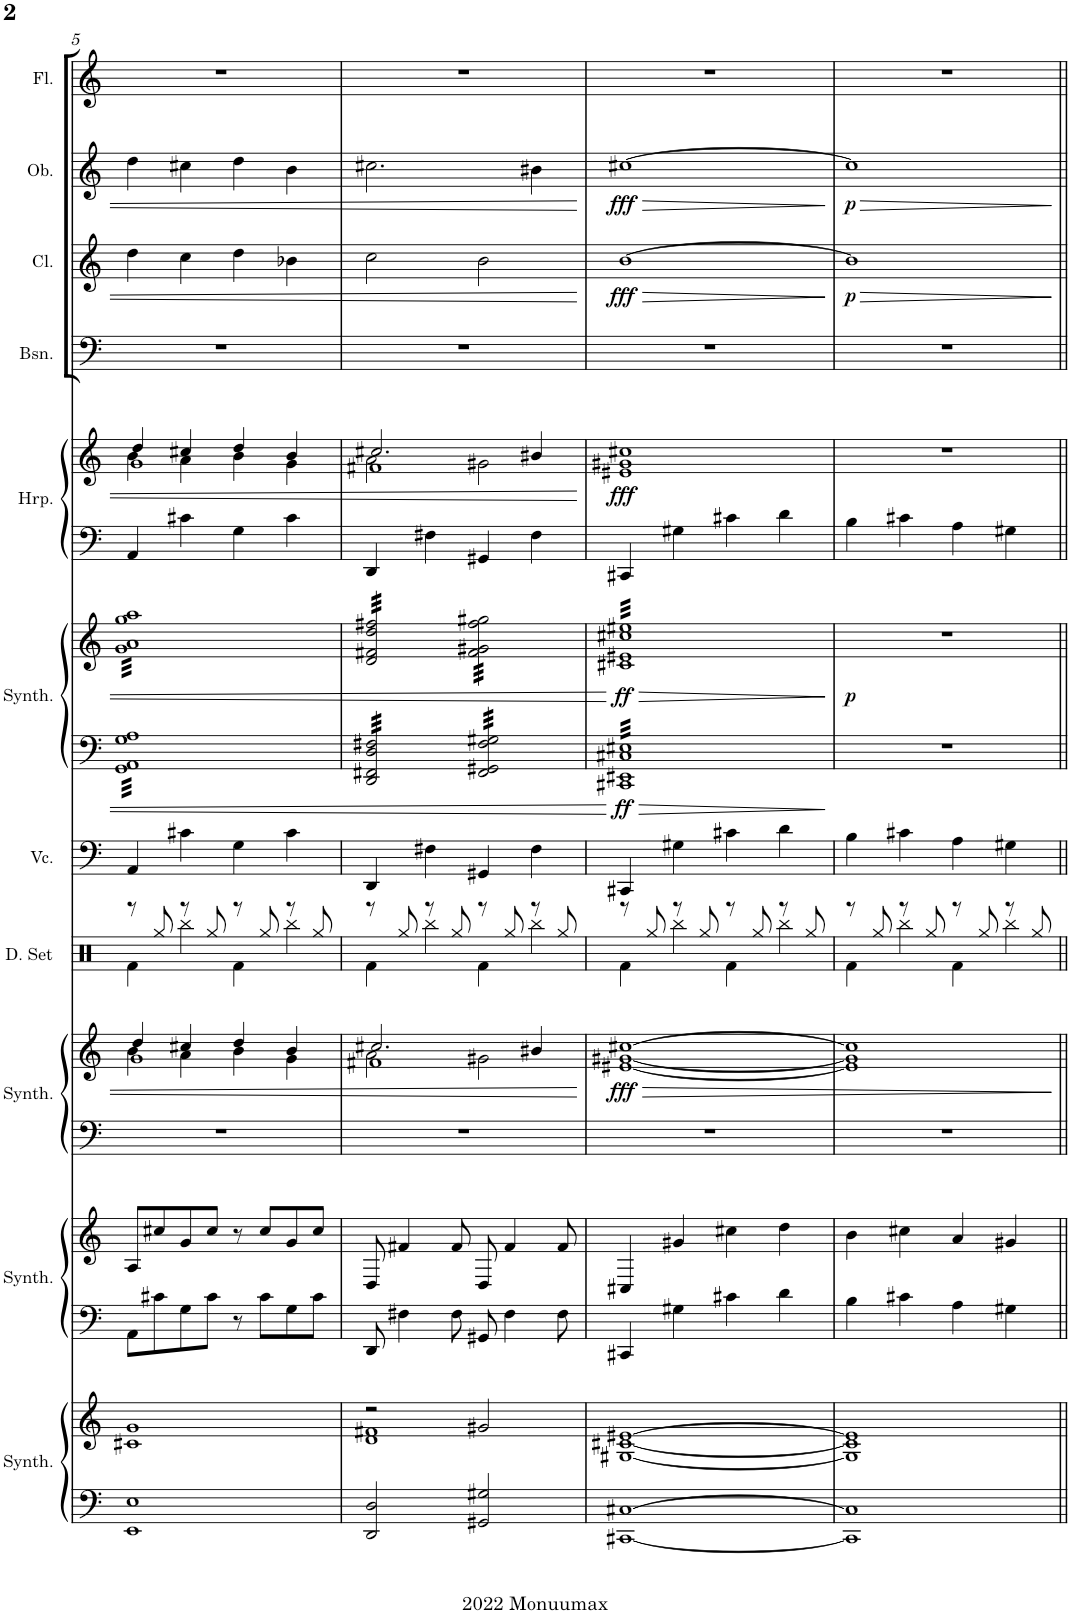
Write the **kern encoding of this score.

**kern	**kern	**kern	**kern	**kern	**kern	**dynam	**kern	**kern	**kern	**kern	**dynam	**kern	**kern	**dynam	**kern	**kern	**dynam	**kern	**dynam	**kern
*part11	*part11	*part10	*part10	*part9	*part9	*part9	*part8	*part7	*part6	*part6	*part6	*part5	*part5	*part5	*part4	*part3	*part3	*part2	*part2	*part1
*staff16	*staff15	*staff14	*staff13	*staff12	*staff11	*staff11/12	*staff10	*staff9	*staff8	*staff7	*staff7/8	*staff6	*staff5	*staff5/6	*staff4	*staff3	*staff3	*staff2	*staff2	*staff1
*I"Metallic Synthesiser	*	*I"Pad Synthesiser	*	*I"Brightness Synthesiser	*	*	*I"Drumset	*I"Violoncello	*I"Bowed Synthesiser	*	*	*I"Harp	*	*	*I"Bassoon	*I"Clarinet	*	*I"Oboe	*	*I"Flute
*I'Synth.	*	*I'Synth.	*	*I'Synth.	*	*	*I'D. Set	*I'Vc.	*I'Synth.	*	*	*I'Hrp.	*	*	*I'Bsn.	*I'Cl.	*	*I'Ob.	*	*I'Fl.
!!LO:PB:g=z
*clefF4	*clefG2	*clefF4	*clefG2	*clefF4	*clefG2	*	*clefX	*clefF4	*clefF4	*clefG2	*	*clefF4	*clefG2	*	*clefF4	*clefG2	*	*clefG2	*	*clefG2
*	*	*	*	*	*	*	*	*	*	*	*	*	*	*	*	*Trd1c2	*	*	*	*
*k[]	*k[]	*k[]	*k[]	*k[]	*k[]	*	*k[]	*k[]	*k[]	*k[]	*	*k[]	*k[]	*	*k[]	*k[]	*	*k[]	*	*k[]
*M4/4	*M4/4	*M4/4	*M4/4	*M4/4	*M4/4	*	*M4/4	*M4/4	*M4/4	*M4/4	*	*M4/4	*M4/4	*	*M4/4	*M4/4	*	*M4/4	*	*M4/4
=5	=5	=5	=5	=5	=5	=5	=5	=5	=5	=5	=5	=5	=5	=5	=5	=5	=5	=5	=5	=5
*	*	*	*	*	*^	*	*^	*	*	*	*	*	*^	*	*	*	*	*	*	*
*	*	*	*	*	*	*^	*	*	*	*	*	*	*	*	*	*^	*	*	*	*	*	*	*
*	*	*	*	*	*	*	*	*	*	*	*	*tremolo	*	*	*	*	*	*	*	*	*	*	*	*	*
*	*	*	*	*	*	*	*	*	*	*	*	*	*tremolo	*	*	*	*	*	*	*	*	*	*	*	*
1EE 1E	1c#X 1g	8AA\L	8A/L	1r	4dd/	4b\	1g	.	8r	4Rf\	4AA/	32GG 32AA 32G 32ALLL	32g 32a 32gg 32aaLLL	.	4AA/	4dd/	4b\	1g	.	1r	4dd\	.	4dd\	.	1r
.	.	.	.	.	.	.	.	.	.	.	.	32GG 32AA 32G 32A	32g 32a 32gg 32aa	.	.	.	.	.	.	.	.	.	.	.	.
.	.	.	.	.	.	.	.	.	.	.	.	32GG 32AA 32G 32A	32g 32a 32gg 32aa	.	.	.	.	.	.	.	.	.	.	.	.
.	.	.	.	.	.	.	.	.	.	.	.	32GG 32AA 32G 32A	32g 32a 32gg 32aa	.	.	.	.	.	.	.	.	.	.	.	.
.	.	8c#X\	8cc#X/	.	.	.	.	.	8Rgg/	.	.	32GG 32AA 32G 32A	32g 32a 32gg 32aa	.	.	.	.	.	.	.	.	.	.	.	.
.	.	.	.	.	.	.	.	.	.	.	.	32GG 32AA 32G 32A	32g 32a 32gg 32aa	.	.	.	.	.	.	.	.	.	.	.	.
.	.	.	.	.	.	.	.	.	.	.	.	32GG 32AA 32G 32A	32g 32a 32gg 32aa	.	.	.	.	.	.	.	.	.	.	.	.
.	.	.	.	.	.	.	.	.	.	.	.	32GG 32AA 32G 32A	32g 32a 32gg 32aa	.	.	.	.	.	.	.	.	.	.	.	.
.	.	8G\	8g/	.	4cc#X/	4a\	.	.	8r	4Rbb\	4c#X\	32GG 32AA 32G 32A	32g 32a 32gg 32aa	.	4c#X\	4cc#X/	4a\	.	.	.	4cc\	.	4cc#X\	.	.
.	.	.	.	.	.	.	.	.	.	.	.	32GG 32AA 32G 32A	32g 32a 32gg 32aa	.	.	.	.	.	.	.	.	.	.	.	.
.	.	.	.	.	.	.	.	.	.	.	.	32GG 32AA 32G 32A	32g 32a 32gg 32aa	.	.	.	.	.	.	.	.	.	.	.	.
.	.	.	.	.	.	.	.	.	.	.	.	32GG 32AA 32G 32A	32g 32a 32gg 32aa	.	.	.	.	.	.	.	.	.	.	.	.
.	.	8c#\J	8cc#/J	.	.	.	.	.	8Rgg/	.	.	32GG 32AA 32G 32A	32g 32a 32gg 32aa	.	.	.	.	.	.	.	.	.	.	.	.
.	.	.	.	.	.	.	.	.	.	.	.	32GG 32AA 32G 32A	32g 32a 32gg 32aa	.	.	.	.	.	.	.	.	.	.	.	.
.	.	.	.	.	.	.	.	.	.	.	.	32GG 32AA 32G 32A	32g 32a 32gg 32aa	.	.	.	.	.	.	.	.	.	.	.	.
.	.	.	.	.	.	.	.	.	.	.	.	32GG 32AA 32G 32A	32g 32a 32gg 32aa	.	.	.	.	.	.	.	.	.	.	.	.
.	.	8r	8r	.	4dd/	4b\	.	.	8r	4Rf\	4G\	32GG 32AA 32G 32A	32g 32a 32gg 32aa	.	4G\	4dd/	4b\	.	.	.	4dd\	.	4dd\	.	.
.	.	.	.	.	.	.	.	.	.	.	.	32GG 32AA 32G 32A	32g 32a 32gg 32aa	.	.	.	.	.	.	.	.	.	.	.	.
.	.	.	.	.	.	.	.	.	.	.	.	32GG 32AA 32G 32A	32g 32a 32gg 32aa	.	.	.	.	.	.	.	.	.	.	.	.
.	.	.	.	.	.	.	.	.	.	.	.	32GG 32AA 32G 32A	32g 32a 32gg 32aa	.	.	.	.	.	.	.	.	.	.	.	.
.	.	8c#\L	8cc#/L	.	.	.	.	.	8Rgg/	.	.	32GG 32AA 32G 32A	32g 32a 32gg 32aa	.	.	.	.	.	.	.	.	.	.	.	.
.	.	.	.	.	.	.	.	.	.	.	.	32GG 32AA 32G 32A	32g 32a 32gg 32aa	.	.	.	.	.	.	.	.	.	.	.	.
.	.	.	.	.	.	.	.	.	.	.	.	32GG 32AA 32G 32A	32g 32a 32gg 32aa	.	.	.	.	.	.	.	.	.	.	.	.
.	.	.	.	.	.	.	.	.	.	.	.	32GG 32AA 32G 32A	32g 32a 32gg 32aa	.	.	.	.	.	.	.	.	.	.	.	.
.	.	8G\	8g/	.	4b/	4g\	.	.	8r	4Rbb\	4c#\	32GG 32AA 32G 32A	32g 32a 32gg 32aa	.	4c#\	4b/	4g\	.	.	.	4b-X\	.	4b\	.	.
.	.	.	.	.	.	.	.	.	.	.	.	32GG 32AA 32G 32A	32g 32a 32gg 32aa	.	.	.	.	.	.	.	.	.	.	.	.
.	.	.	.	.	.	.	.	.	.	.	.	32GG 32AA 32G 32A	32g 32a 32gg 32aa	.	.	.	.	.	.	.	.	.	.	.	.
.	.	.	.	.	.	.	.	.	.	.	.	32GG 32AA 32G 32A	32g 32a 32gg 32aa	.	.	.	.	.	.	.	.	.	.	.	.
.	.	8c#\J	8cc#/J	.	.	.	.	.	8Rgg/	.	.	32GG 32AA 32G 32A	32g 32a 32gg 32aa	.	.	.	.	.	.	.	.	.	.	.	.
.	.	.	.	.	.	.	.	.	.	.	.	32GG 32AA 32G 32A	32g 32a 32gg 32aa	.	.	.	.	.	.	.	.	.	.	.	.
.	.	.	.	.	.	.	.	.	.	.	.	32GG 32AA 32G 32A	32g 32a 32gg 32aa	.	.	.	.	.	.	.	.	.	.	.	.
.	.	.	.	.	.	.	.	.	.	.	.	32GG 32AA 32G 32AJJJ	32g 32a 32gg 32aaJJJ	.	.	.	.	.	.	.	.	.	.	.	.
=6	=6	=6	=6	=6	=6	=6	=6	=6	=6	=6	=6	=6	=6	=6	=6	=6	=6	=6	=6	=6	=6	=6	=6	=6	=6
*	*^	*	*	*	*	*	*	*	*	*	*	*	*	*	*	*	*	*	*	*	*	*	*	*	*
2DD/ 2D/	2r	1d 1f#X	8DD/	8D/	1r	2.cc#X/	2a\	1f#X	.	8r	4Rf\	4DD/	32DD/ 32FF#X/ 32D/ 32F#X/LLL	32d/ 32f#X/ 32dd/ 32ff#X/LLL	.	4DD/	2.cc#X/	2a\	1f#X	.	1r	2cc\	.	2.cc#X\	.	1r
.	.	.	.	.	.	.	.	.	.	.	.	.	32DD/ 32FF#X/ 32D/ 32F#X/	32d/ 32f#X/ 32dd/ 32ff#X/	.	.	.	.	.	.	.	.	.	.	.	.
.	.	.	.	.	.	.	.	.	.	.	.	.	32DD/ 32FF#X/ 32D/ 32F#X/	32d/ 32f#X/ 32dd/ 32ff#X/	.	.	.	.	.	.	.	.	.	.	.	.
.	.	.	.	.	.	.	.	.	.	.	.	.	32DD/ 32FF#X/ 32D/ 32F#X/	32d/ 32f#X/ 32dd/ 32ff#X/	.	.	.	.	.	.	.	.	.	.	.	.
.	.	.	4F#X\	4f#X/	.	.	.	.	.	8Rgg/	.	.	32DD/ 32FF#X/ 32D/ 32F#X/	32d/ 32f#X/ 32dd/ 32ff#X/	.	.	.	.	.	.	.	.	.	.	.	.
.	.	.	.	.	.	.	.	.	.	.	.	.	32DD/ 32FF#X/ 32D/ 32F#X/	32d/ 32f#X/ 32dd/ 32ff#X/	.	.	.	.	.	.	.	.	.	.	.	.
.	.	.	.	.	.	.	.	.	.	.	.	.	32DD/ 32FF#X/ 32D/ 32F#X/	32d/ 32f#X/ 32dd/ 32ff#X/	.	.	.	.	.	.	.	.	.	.	.	.
.	.	.	.	.	.	.	.	.	.	.	.	.	32DD/ 32FF#X/ 32D/ 32F#X/	32d/ 32f#X/ 32dd/ 32ff#X/	.	.	.	.	.	.	.	.	.	.	.	.
.	.	.	.	.	.	.	.	.	.	8r	4Rbb\	4F#X\	32DD/ 32FF#X/ 32D/ 32F#X/	32d/ 32f#X/ 32dd/ 32ff#X/	.	4F#X\	.	.	.	.	.	.	.	.	.	.
.	.	.	.	.	.	.	.	.	.	.	.	.	32DD/ 32FF#X/ 32D/ 32F#X/	32d/ 32f#X/ 32dd/ 32ff#X/	.	.	.	.	.	.	.	.	.	.	.	.
.	.	.	.	.	.	.	.	.	.	.	.	.	32DD/ 32FF#X/ 32D/ 32F#X/	32d/ 32f#X/ 32dd/ 32ff#X/	.	.	.	.	.	.	.	.	.	.	.	.
.	.	.	.	.	.	.	.	.	.	.	.	.	32DD/ 32FF#X/ 32D/ 32F#X/	32d/ 32f#X/ 32dd/ 32ff#X/	.	.	.	.	.	.	.	.	.	.	.	.
.	.	.	8F#\	8f#/	.	.	.	.	.	8Rgg/	.	.	32DD/ 32FF#X/ 32D/ 32F#X/	32d/ 32f#X/ 32dd/ 32ff#X/	.	.	.	.	.	.	.	.	.	.	.	.
.	.	.	.	.	.	.	.	.	.	.	.	.	32DD/ 32FF#X/ 32D/ 32F#X/	32d/ 32f#X/ 32dd/ 32ff#X/	.	.	.	.	.	.	.	.	.	.	.	.
.	.	.	.	.	.	.	.	.	.	.	.	.	32DD/ 32FF#X/ 32D/ 32F#X/	32d/ 32f#X/ 32dd/ 32ff#X/	.	.	.	.	.	.	.	.	.	.	.	.
.	.	.	.	.	.	.	.	.	.	.	.	.	32DD/ 32FF#X/ 32D/ 32F#X/JJJ	32d/ 32f#X/ 32dd/ 32ff#X/JJJ	.	.	.	.	.	.	.	.	.	.	.	.
2GG#X/ 2G#X/	2g#X/	.	8GG#X/	8D/	.	.	2g#X\	.	.	8r	4Rf\	4GG#X/	32FF#/ 32GG#X/ 32F#/ 32G#X/LLL	32f#\ 32g#X\ 32ff#\ 32gg#X\LLL	.	4GG#X/	.	2g#X\	.	.	.	2b\	.	.	.	.
.	.	.	.	.	.	.	.	.	.	.	.	.	32FF#/ 32GG#X/ 32F#/ 32G#X/	32f#\ 32g#X\ 32ff#\ 32gg#X\	.	.	.	.	.	.	.	.	.	.	.	.
.	.	.	.	.	.	.	.	.	.	.	.	.	32FF#/ 32GG#X/ 32F#/ 32G#X/	32f#\ 32g#X\ 32ff#\ 32gg#X\	.	.	.	.	.	.	.	.	.	.	.	.
.	.	.	.	.	.	.	.	.	.	.	.	.	32FF#/ 32GG#X/ 32F#/ 32G#X/	32f#\ 32g#X\ 32ff#\ 32gg#X\	.	.	.	.	.	.	.	.	.	.	.	.
.	.	.	4F#\	4f#/	.	.	.	.	.	8Rgg/	.	.	32FF#/ 32GG#X/ 32F#/ 32G#X/	32f#\ 32g#X\ 32ff#\ 32gg#X\	.	.	.	.	.	.	.	.	.	.	.	.
.	.	.	.	.	.	.	.	.	.	.	.	.	32FF#/ 32GG#X/ 32F#/ 32G#X/	32f#\ 32g#X\ 32ff#\ 32gg#X\	.	.	.	.	.	.	.	.	.	.	.	.
.	.	.	.	.	.	.	.	.	.	.	.	.	32FF#/ 32GG#X/ 32F#/ 32G#X/	32f#\ 32g#X\ 32ff#\ 32gg#X\	.	.	.	.	.	.	.	.	.	.	.	.
.	.	.	.	.	.	.	.	.	.	.	.	.	32FF#/ 32GG#X/ 32F#/ 32G#X/	32f#\ 32g#X\ 32ff#\ 32gg#X\	.	.	.	.	.	.	.	.	.	.	.	.
.	.	.	.	.	.	4b#X/	.	.	.	8r	4Rbb\	4F#\	32FF#/ 32GG#X/ 32F#/ 32G#X/	32f#\ 32g#X\ 32ff#\ 32gg#X\	.	4F#\	4b#X/	.	.	.	.	.	.	4b#X\	.	.
.	.	.	.	.	.	.	.	.	.	.	.	.	32FF#/ 32GG#X/ 32F#/ 32G#X/	32f#\ 32g#X\ 32ff#\ 32gg#X\	.	.	.	.	.	.	.	.	.	.	.	.
.	.	.	.	.	.	.	.	.	.	.	.	.	32FF#/ 32GG#X/ 32F#/ 32G#X/	32f#\ 32g#X\ 32ff#\ 32gg#X\	.	.	.	.	.	.	.	.	.	.	.	.
.	.	.	.	.	.	.	.	.	.	.	.	.	32FF#/ 32GG#X/ 32F#/ 32G#X/	32f#\ 32g#X\ 32ff#\ 32gg#X\	.	.	.	.	.	.	.	.	.	.	.	.
.	.	.	8F#\	8f#/	.	.	.	.	.	8Rgg/	.	.	32FF#/ 32GG#X/ 32F#/ 32G#X/	32f#\ 32g#X\ 32ff#\ 32gg#X\	.	.	.	.	.	.	.	.	.	.	.	.
.	.	.	.	.	.	.	.	.	.	.	.	.	32FF#/ 32GG#X/ 32F#/ 32G#X/	32f#\ 32g#X\ 32ff#\ 32gg#X\	.	.	.	.	.	.	.	.	.	.	.	.
.	.	.	.	.	.	.	.	.	.	.	.	.	32FF#/ 32GG#X/ 32F#/ 32G#X/	32f#\ 32g#X\ 32ff#\ 32gg#X\	.	.	.	.	.	.	.	.	.	.	.	.
.	.	.	.	.	.	.	.	.	.	.	.	.	32FF#/ 32GG#X/ 32F#/ 32G#X/JJJ	32f#\ 32g#X\ 32ff#\ 32gg#X\JJJ	.	.	.	.	.	.	.	.	.	.	.	.
*	*v	*v	*	*	*	*v	*v	*v	*	*	*	*	*	*	*	*	*v	*v	*v	*	*	*	*	*	*	*
=7	=7	=7	=7	=7	=7	=7	=7	=7	=7	=7	=7	=7	=7	=7	=7	=7	=7	=7	=7	=7	=7
!	!	!	!	!	!	!LO:HP:b	!	!	!	!	!	!LO:HP:b	!	!	!	!	!	!LO:HP:b	!	!LO:HP:b	!
!	!	!	!	!	!	!LO:DY:n=1:b	!	!	!	!	!	!LO:DY:n=1:b=2	!	!	!	!	!	!	!	!	!
!	!	!	!	!	!	!	!	!	!	!	!	!LO:DY:n=2:b	!	!	!LO:DY:b	!	!	!LO:DY:n=1:b	!	!LO:DY:n=1:b	!
[1CC#X [1C#X	[1G#X [1c#X [1e#X	4CC#X/	4C#X/	1r	[1e#X [1g#X [1cc#X	> fff	8r	4Rf\	4CC#X/	32CC#X 32EE#X 32C#X 32E#XLLL	32c#X 32e#X 32cc#X 32ee#XLLL	> ff ff	4CC#X/	1e#X 1g#X 1cc#X	fff	1r	[1b	> fff	[1cc#X	> fff	1r
.	.	.	.	.	.	.	.	.	.	32CC#X 32EE#X 32C#X 32E#X	32c#X 32e#X 32cc#X 32ee#X	.	.	.	.	.	.	.	.	.	.
.	.	.	.	.	.	.	.	.	.	32CC#X 32EE#X 32C#X 32E#X	32c#X 32e#X 32cc#X 32ee#X	.	.	.	.	.	.	.	.	.	.
.	.	.	.	.	.	.	.	.	.	32CC#X 32EE#X 32C#X 32E#X	32c#X 32e#X 32cc#X 32ee#X	.	.	.	.	.	.	.	.	.	.
.	.	.	.	.	.	.	8Rgg/	.	.	32CC#X 32EE#X 32C#X 32E#X	32c#X 32e#X 32cc#X 32ee#X	.	.	.	.	.	.	.	.	.	.
.	.	.	.	.	.	.	.	.	.	32CC#X 32EE#X 32C#X 32E#X	32c#X 32e#X 32cc#X 32ee#X	.	.	.	.	.	.	.	.	.	.
.	.	.	.	.	.	.	.	.	.	32CC#X 32EE#X 32C#X 32E#X	32c#X 32e#X 32cc#X 32ee#X	.	.	.	.	.	.	.	.	.	.
.	.	.	.	.	.	.	.	.	.	32CC#X 32EE#X 32C#X 32E#X	32c#X 32e#X 32cc#X 32ee#X	.	.	.	.	.	.	.	.	.	.
.	.	4G#X\	4g#X/	.	.	.	8r	4Rbb\	4G#X\	32CC#X 32EE#X 32C#X 32E#X	32c#X 32e#X 32cc#X 32ee#X	.	4G#X\	.	.	.	.	.	.	.	.
.	.	.	.	.	.	.	.	.	.	32CC#X 32EE#X 32C#X 32E#X	32c#X 32e#X 32cc#X 32ee#X	.	.	.	.	.	.	.	.	.	.
.	.	.	.	.	.	.	.	.	.	32CC#X 32EE#X 32C#X 32E#X	32c#X 32e#X 32cc#X 32ee#X	.	.	.	.	.	.	.	.	.	.
.	.	.	.	.	.	.	.	.	.	32CC#X 32EE#X 32C#X 32E#X	32c#X 32e#X 32cc#X 32ee#X	.	.	.	.	.	.	.	.	.	.
.	.	.	.	.	.	.	8Rgg/	.	.	32CC#X 32EE#X 32C#X 32E#X	32c#X 32e#X 32cc#X 32ee#X	.	.	.	.	.	.	.	.	.	.
.	.	.	.	.	.	.	.	.	.	32CC#X 32EE#X 32C#X 32E#X	32c#X 32e#X 32cc#X 32ee#X	.	.	.	.	.	.	.	.	.	.
.	.	.	.	.	.	.	.	.	.	32CC#X 32EE#X 32C#X 32E#X	32c#X 32e#X 32cc#X 32ee#X	.	.	.	.	.	.	.	.	.	.
.	.	.	.	.	.	.	.	.	.	32CC#X 32EE#X 32C#X 32E#X	32c#X 32e#X 32cc#X 32ee#X	.	.	.	.	.	.	.	.	.	.
.	.	4c#X\	4cc#X\	.	.	.	8r	4Rf\	4c#X\	32CC#X 32EE#X 32C#X 32E#X	32c#X 32e#X 32cc#X 32ee#X	.	4c#X\	.	.	.	.	.	.	.	.
.	.	.	.	.	.	.	.	.	.	32CC#X 32EE#X 32C#X 32E#X	32c#X 32e#X 32cc#X 32ee#X	.	.	.	.	.	.	.	.	.	.
.	.	.	.	.	.	.	.	.	.	32CC#X 32EE#X 32C#X 32E#X	32c#X 32e#X 32cc#X 32ee#X	.	.	.	.	.	.	.	.	.	.
.	.	.	.	.	.	.	.	.	.	32CC#X 32EE#X 32C#X 32E#X	32c#X 32e#X 32cc#X 32ee#X	.	.	.	.	.	.	.	.	.	.
.	.	.	.	.	.	.	8Rgg/	.	.	32CC#X 32EE#X 32C#X 32E#X	32c#X 32e#X 32cc#X 32ee#X	.	.	.	.	.	.	.	.	.	.
.	.	.	.	.	.	.	.	.	.	32CC#X 32EE#X 32C#X 32E#X	32c#X 32e#X 32cc#X 32ee#X	.	.	.	.	.	.	.	.	.	.
.	.	.	.	.	.	.	.	.	.	32CC#X 32EE#X 32C#X 32E#X	32c#X 32e#X 32cc#X 32ee#X	.	.	.	.	.	.	.	.	.	.
.	.	.	.	.	.	.	.	.	.	32CC#X 32EE#X 32C#X 32E#X	32c#X 32e#X 32cc#X 32ee#X	.	.	.	.	.	.	.	.	.	.
.	.	4d\	4dd\	.	.	.	8r	4Rbb\	4d\	32CC#X 32EE#X 32C#X 32E#X	32c#X 32e#X 32cc#X 32ee#X	.	4d\	.	.	.	.	.	.	.	.
.	.	.	.	.	.	.	.	.	.	32CC#X 32EE#X 32C#X 32E#X	32c#X 32e#X 32cc#X 32ee#X	.	.	.	.	.	.	.	.	.	.
.	.	.	.	.	.	.	.	.	.	32CC#X 32EE#X 32C#X 32E#X	32c#X 32e#X 32cc#X 32ee#X	.	.	.	.	.	.	.	.	.	.
.	.	.	.	.	.	.	.	.	.	32CC#X 32EE#X 32C#X 32E#X	32c#X 32e#X 32cc#X 32ee#X	.	.	.	.	.	.	.	.	.	.
.	.	.	.	.	.	.	8Rgg/	.	.	32CC#X 32EE#X 32C#X 32E#X	32c#X 32e#X 32cc#X 32ee#X	.	.	.	.	.	.	.	.	.	.
.	.	.	.	.	.	.	.	.	.	32CC#X 32EE#X 32C#X 32E#X	32c#X 32e#X 32cc#X 32ee#X	.	.	.	.	.	.	.	.	.	.
.	.	.	.	.	.	.	.	.	.	32CC#X 32EE#X 32C#X 32E#X	32c#X 32e#X 32cc#X 32ee#X	.	.	.	.	.	.	.	.	.	.
.	.	.	.	.	.	.	.	.	.	32CC#X 32EE#X 32C#X 32E#XJJJ	32c#X 32e#X 32cc#X 32ee#XJJJ	.	.	.	.	.	.	.	.	.	.
*	*	*	*	*	*	*	*	*	*	*	*Xtremolo	*	*	*	*	*	*	*	*	*	*
*	*	*	*	*	*	*	*	*	*	*Xtremolo	*	*	*	*	*	*	*	*	*	*	*
*	*	*	*	*	*	*	*v	*v	*	*	*	*	*	*	*	*	*	*	*	*	*
.	.	.	.	.	.	.	.	.	.	.	]	.	.	.	.	.	]	.	]	.
=8	=8	=8	=8	=8	=8	=8	=8	=8	=8	=8	=8	=8	=8	=8	=8	=8	=8	=8	=8	=8
*	*	*	*	*	*	*	*^	*	*	*	*	*	*	*	*	*	*	*	*	*
!	!	!	!	!	!	!	!	!	!	!	!	!LO:DY:b	!	!	!	!	!	!LO:HP:b	!	!LO:HP:b	!
!	!	!	!	!	!	!	!	!	!	!	!	!	!	!	!	!	!	!LO:DY:n=1:b	!	!LO:DY:n=1:b	!
1CC#] 1C#]	1G#] 1c#] 1e#]	4B\	4b\	1r	1e#] 1g#] 1cc#]	.	8r	4Rf\	4B\	1r	1r	p	4B\	1r	.	1r	1b]	> p	1cc#]	> p	1r
.	.	.	.	.	.	.	8Rgg/	.	.	.	.	.	.	.	.	.	.	.	.	.	.
.	.	4c#X\	4cc#X\	.	.	.	8r	4Rbb\	4c#X\	.	.	.	4c#X\	.	.	.	.	.	.	.	.
.	.	.	.	.	.	.	8Rgg/	.	.	.	.	.	.	.	.	.	.	.	.	.	.
.	.	4A\	4a/	.	.	.	8r	4Rf\	4A\	.	.	.	4A\	.	.	.	.	.	.	.	.
.	.	.	.	.	.	.	8Rgg/	.	.	.	.	.	.	.	.	.	.	.	.	.	.
.	.	4G#X\	4g#X/	.	.	.	8r	4Rbb\	4G#X\	.	.	.	4G#X\	.	.	.	.	.	.	.	.
.	.	.	.	.	.	.	8Rgg/	.	.	.	.	.	.	.	.	.	.	.	.	.	.
*	*	*	*	*	*	*	*v	*v	*	*	*	*	*	*	*	*	*	*	*	*	*
.	.	.	.	.	.	]	.	.	.	.	.	.	.	.	.	.	]	.	]	.
=||	=||	=||	=||	=||	=||	=||	=||	=||	=||	=||	=||	=||	=||	=||	=||	=||	=||	=||	=||	=||
*-	*-	*-	*-	*-	*-	*-	*-	*-	*-	*-	*-	*-	*-	*-	*-	*-	*-	*-	*-	*-
